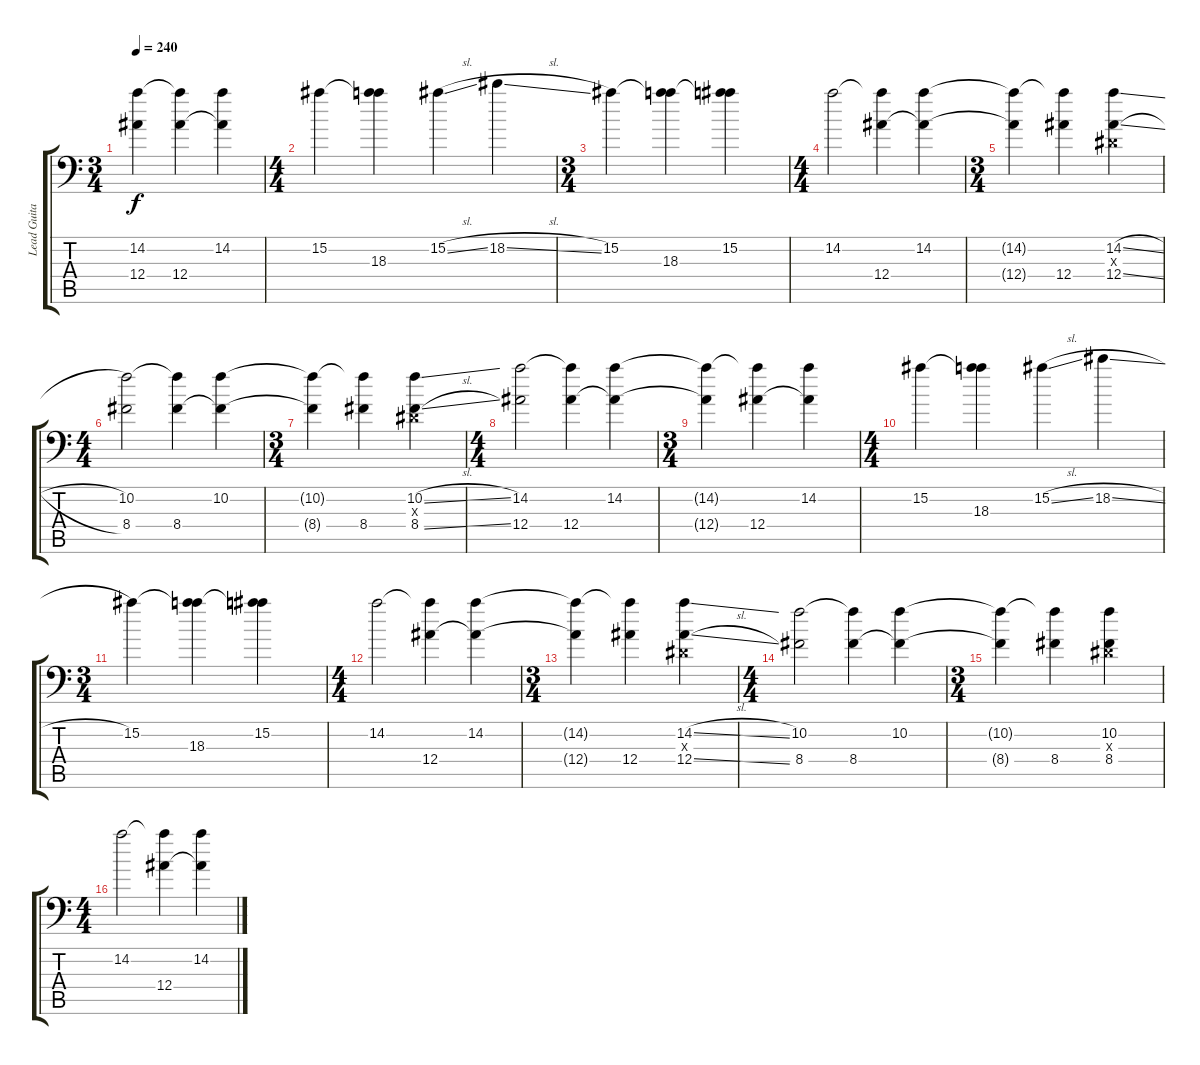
\track ("Lead Guitar" "Lead Guita") {instrument overdrivenguitar}
\staff {score tabs}
\tuning (C4 G3 Eb3 Bb2 F2 Bb1) {hide}
\ts (3 4)
\tempo 240
\clef f4
\ks c
(14.2{t} 12.4{t}).4{dy f} (14.2{t} 12.4).4 (14.2 12.4{t}).4 |
\ts (4 4)
15.2.4 (15.2{t} 18.3).4 15.2{sl}.4 18.2{sl}.4 |
\ts (3 4)
15.2.4 (15.2{t} 18.3).4 (15.2 18.3{t}).4 |
\ts (4 4)
14.2.2 (14.2{t} 12.4).4 (14.2 12.4{t}).4 |
\ts (3 4)
(14.2{t} 12.4{t}).4 (14.2{t} 12.4).4 (14.2{sl} 0.3{x} 12.4{sl}).4 |
\ts (4 4)
(10.2 8.4).2 (10.2{t} 8.4).4 (10.2 8.4{t}).4 |
\ts (3 4)
(10.2{t} 8.4{t}).4 (10.2{t} 8.4).4 (10.2{sl} 0.3{x} 8.4{sl}).4 |
\ts (4 4)
(14.2 12.4).2 (14.2{t} 12.4).4 (14.2 12.4{t}).4 |
\ts (3 4)
(14.2{t} 12.4{t}).4 (14.2{t} 12.4).4 (14.2 12.4{t}).4 |
\ts (4 4)
15.2.4 (15.2{t} 18.3).4 15.2{sl}.4 18.2{sl}.4 |
\ts (3 4)
15.2.4 (15.2{t} 18.3).4 (15.2 18.3{t}).4 |
\ts (4 4)
14.2.2 (14.2{t} 12.4).4 (14.2 12.4{t}).4 |
\ts (3 4)
(14.2{t} 12.4{t}).4 (14.2{t} 12.4).4 (14.2{sl} 0.3{x} 12.4{sl}).4 |
\ts (4 4)
(10.2 8.4).2 (10.2{t} 8.4).4 (10.2 8.4{t}).4 |
\ts (3 4)
(10.2{t} 8.4{t}).4 (10.2{t} 8.4).4 (10.2 0.3{x} 8.4).4 |
\ts (4 4)
14.2.2 (14.2{t} 12.4).4{volume 10} (14.2 12.4{t}).4
